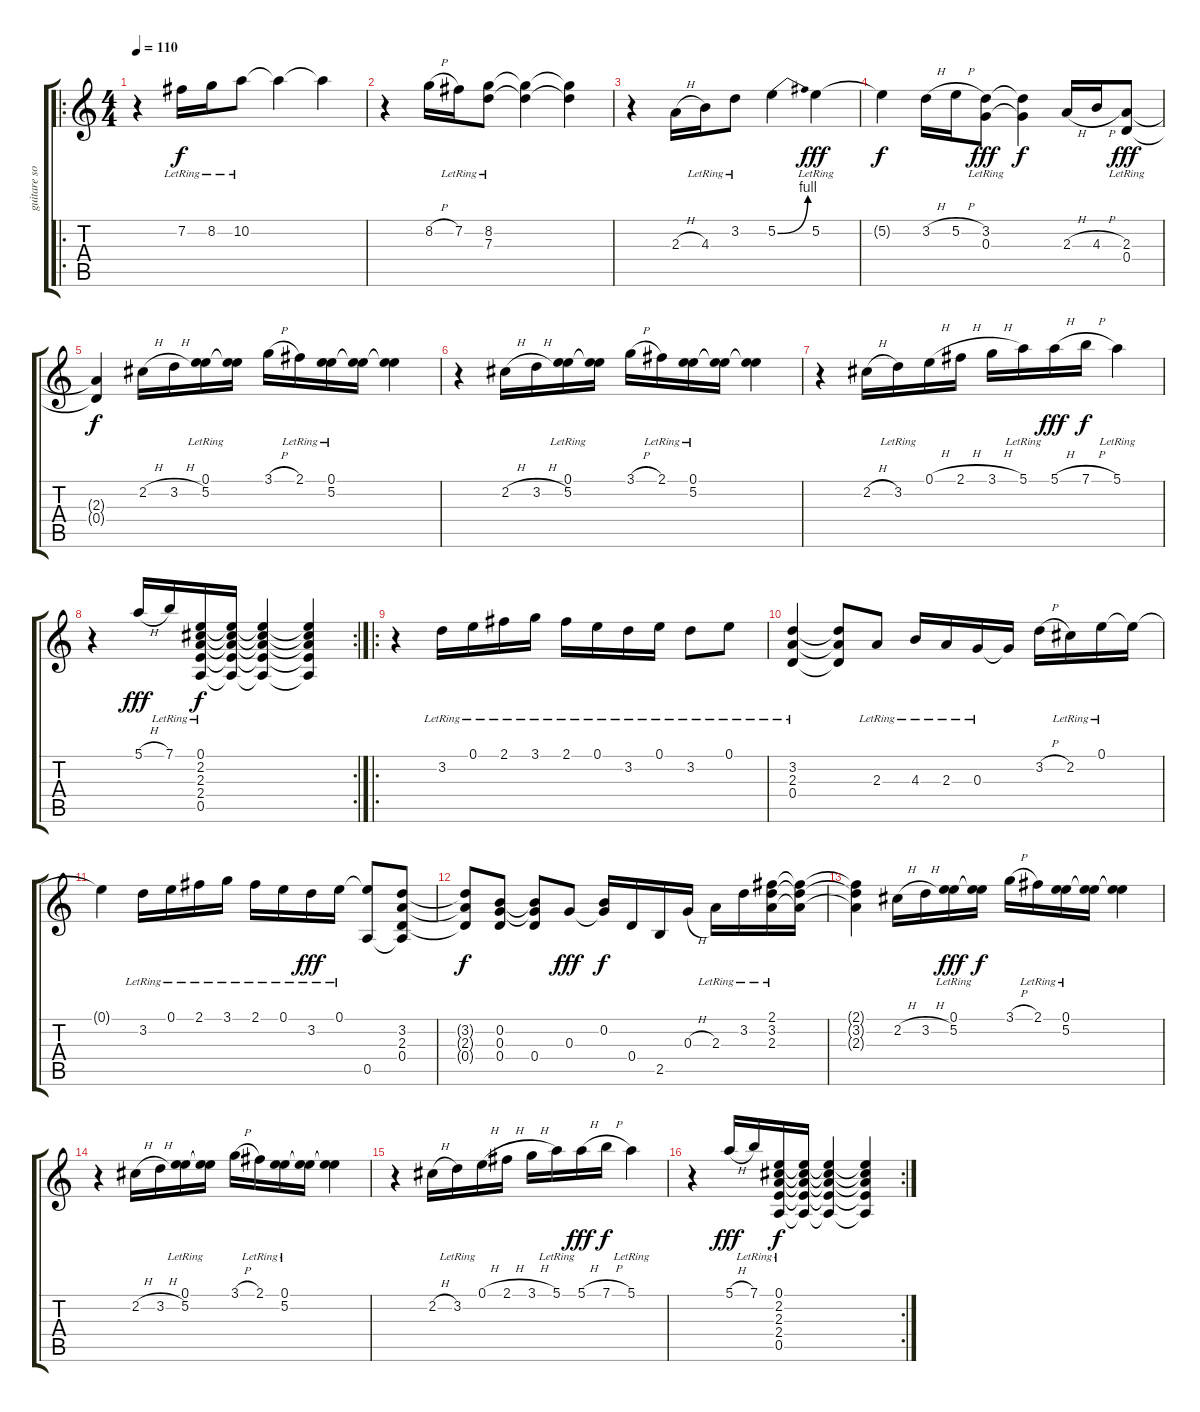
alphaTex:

\track ("guitare solo" "guitare so") {instrument acousticguitarnylon}
\staff {score tabs}
\tuning (E4 B3 G3 D3 A2 E2) {hide}
\ro
\ts (4 4)
\tempo 110
\clef g2
\ks c
r.4{dy f} 7.2{lr}.16 8.2{lr}.16 10.2{lr}.8 10.2{t}.4 10.2{t}.4 |
r.4 8.2{h}.16 7.2{lr}.16 (8.2{lr} 7.3{lr}).8 (8.2{t} 7.3{t}).4 (8.2{t} 7.3{t}).4 |
r.4 2.3{h}.16 4.3{lr}.16 3.2{lr}.8 5.2{be (bend 0 0 60 4)}.4 5.2{lr}.4{dy fff} |
5.2{t}.4{dy f} 3.2{h}.16 5.2{h}.16 (3.2{lr} 0.3{lr}).8{dy fff} (3.2{t} 0.3{t}).4{dy f} 2.3{h}.16 4.3{h}.16 (2.3{lr} 0.4{lr}).8{dy fff} |
(2.3{t} 0.4{t}).4{dy f} 2.2{h}.16 3.2{h}.16 (0.1{lr} 5.2{lr}).16 (0.1{t} 5.2{t}).16 3.1{h}.16 2.1{lr}.16 (0.1{lr} 5.2{lr}).16 (0.1{t} 5.2{t}).16 (0.1{t} 5.2{t}).4 |
r.4 2.2{h}.16 3.2{h}.16 (0.1{lr} 5.2{lr}).16 (0.1{t} 5.2{t}).16 3.1{h}.16 2.1{lr}.16 (0.1{lr} 5.2{lr}).16 (0.1{t} 5.2{t}).16 (0.1{t} 5.2{t}).4 |
r.4 2.2{h}.16 3.2{lr}.16 0.1{h}.16 2.1{h}.16 3.1{h}.16 5.1{lr}.16 5.1{h}.16{dy fff} 7.1{h}.16{dy f} 5.1{lr}.4 |
\rc 2
r.4 5.1{h}.16{dy fff} 7.1{lr}.16 (0.1{lr} 2.2{lr} 2.3{lr} 2.4{lr} 0.5{lr}).16{dy f} (0.1{t} 2.2{t} 2.3{t} 2.4{t} 0.5{t}).16 (0.1{t} 2.2{t} 2.3{t} 2.4{t} 0.5{t}).4 (0.1{t} 2.2{t} 2.3{t} 2.4{t} 0.5{t}).4 |
\ro
r.4 3.2{lr}.16 0.1{lr}.16 2.1{lr}.16 3.1{lr}.16 2.1{lr}.16 0.1{lr}.16 3.2{lr}.16 0.1{lr}.16 3.2{lr}.8 0.1{lr}.8 |
(3.2{lr} 2.3{lr} 0.4{lr}).4 (3.2{t} 2.3{t} 0.4{t}).8 2.3{lr}.8 4.3{lr}.16 2.3{lr}.16 0.3{lr}.16 0.3{t}.16 3.2{h}.16 2.2{lr}.16 0.1{lr}.16 0.1{t}.16 |
0.1{t}.4 3.2{lr}.16 0.1{lr}.16 2.1{lr}.16 3.1{lr}.16 2.1{lr}.16 0.1{lr}.16 3.2{lr}.16{dy fff} 0.1{lr}.16 (0.1{t} 0.5).8 (3.2 2.3 0.4 0.5{t}).8 |
(3.2{t} 2.3{t} 0.4{t}).8{dy f} (0.2 0.3 0.4).8 (0.2{t} 0.3{t} 0.4).8 0.3.8{dy fff} (0.2 0.3{t}).16{dy f} 0.4.16 2.5.16 0.3{h}.16 2.3{lr}.16 3.2{lr}.16 (2.1{lr} 3.2{lr} 2.3{lr}).16 (2.1{t} 3.2{t} 2.3{t}).16 |
(2.1{t} 3.2{t} 2.3{t}).4 2.2{h}.16 3.2{h}.16 (0.1{lr} 5.2{lr}).16{dy fff} (0.1{t} 5.2{t}).16{dy f} 3.1{h}.16 2.1{lr}.16 (0.1{lr} 5.2{lr}).16 (0.1{t} 5.2{t}).16 (0.1{t} 5.2{t}).4 |
r.4 2.2{h}.16 3.2{h}.16 (0.1{lr} 5.2{lr}).16 (0.1{t} 5.2{t}).16 3.1{h}.16 2.1{lr}.16 (0.1{lr} 5.2{lr}).16 (0.1{t} 5.2{t}).16 (0.1{t} 5.2{t}).4 |
r.4 2.2{h}.16 3.2{lr}.16 0.1{h}.16 2.1{h}.16 3.1{h}.16 5.1{lr}.16 5.1{h}.16{dy fff} 7.1{h}.16{dy f} 5.1{lr}.4 |
\rc 2
r.4 5.1{h}.16{dy fff} 7.1{lr}.16 (0.1{lr} 2.2{lr} 2.3{lr} 2.4{lr} 0.5{lr}).16{dy f} (0.1{t} 2.2{t} 2.3{t} 2.4{t} 0.5{t}).16 (0.1{t} 2.2{t} 2.3{t} 2.4{t} 0.5{t}).4 (0.1{t} 2.2{t} 2.3{t} 2.4{t} 0.5{t}).4
